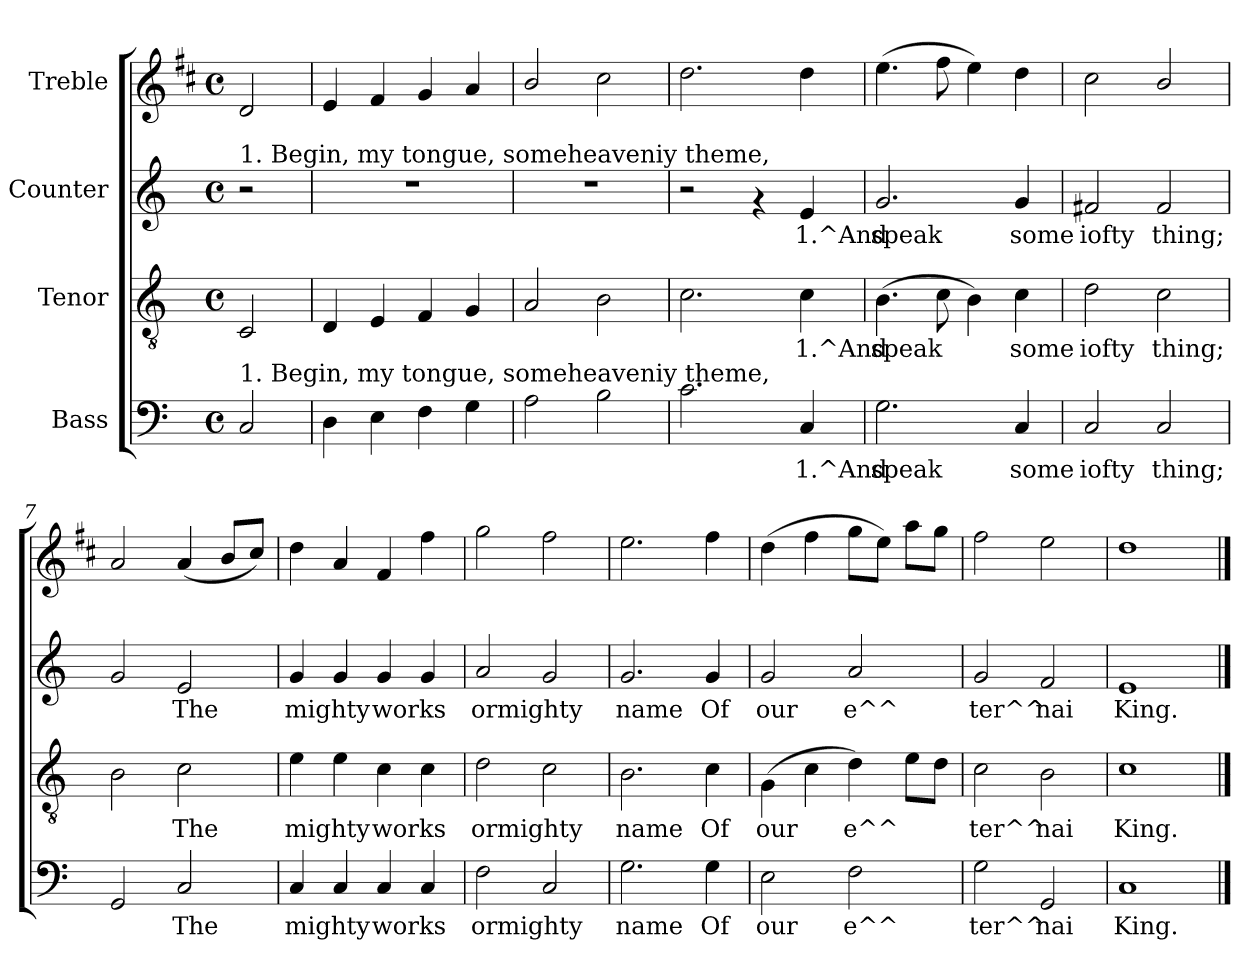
**kern	**text	**kern	**text	**kern	**text	**kern
*part4	*part4	*part3	*part3	*part2	*part2	*part1
*staff4	*staff4	*staff3	*staff3	*staff2	*staff2	*staff1
*I"Bass	*	*I"Tenor	*	*I"Counter	*	*I"Treble
!!LO:PB:g=z
*stria5	*	*stria5	*	*stria5	*	*stria5
*clefF4	*	*clefGv2	*	*clefG2	*	*clefG2
*	*	*	*	*	*	*ITrd1c2
*k[]	*	*k[]	*	*k[]	*	*k[]
*C:	*	*C:	*	*C:	*	*C:
*M4/4	*	*M4/4	*	*M4/4	*	*M4/4
*met(c)	*	*met(c)	*	*met(c)	*	*met(c)
=1	=1	=1	=1	=1	=1	=1
!	!	!	!	!LO:TX:a:t=1. Begin, my tongue, someheaveniy theme,	!	!
!LO:TX:a:t=1. Begin, my tongue, someheaveniy theme,	!	!	!	!	!	!
!	!LO:LY:a:rj	!	!LO:LY:b:rj	!	!	!
2C/	.	2C/	.	2r	.	2c/
=2	=2	=2	=2	=2	=2	=2
!	!LO:LY:a:rj	!	!LO:LY:b:rj	!	!	!
4D\	.	4D/	.	1r	.	4d/
!	!LO:LY:a:rj	!	!LO:LY:b:rj	!	!	!
4E\	.	4E/	.	.	.	4e/
!	!LO:LY:a:rj	!	!LO:LY:b:rj	!	!	!
4F\	.	4F/	.	.	.	4f/
!	!LO:LY:a:rj	!	!LO:LY:b:rj	!	!	!
4G\	.	4G/	.	.	.	4g/
=3	=3	=3	=3	=3	=3	=3
!	!LO:LY:a:rj	!	!LO:LY:b:rj	!	!	!
2A\	.	2A/	.	1r	.	2a/
!	!LO:LY:a:rj	!	!LO:LY:b:rj	!	!	!
2B\	.	2B\	.	.	.	2b\
=4	=4	=4	=4	=4	=4	=4
!	!LO:LY:a:rj	!	!LO:LY:b:rj	!	!	!
2.c\	.	2.c\	.	2r	.	2.cc\
.	.	.	.	4rf	.	.
!	!LO:LY:a:rj	!	!LO:LY:b:rj	!	!LO:LY:b:rj	!
4C/	1.^And	4c\	1.^And	4e/	1.^And	4cc\
=5	=5	=5	=5	=5	=5	=5
!	!LO:LY:a:rj	!	!LO:LY:b:rj	!	!LO:LY:b:rj	!
2.G\	speak	(>4.B\	speak	2.g/	speak	(>4.dd>\
!	!	!	!LO:LY:b:rj	!	!	!
.	.	8c\	.	.	.	8ee\
!	!	!	!LO:LY:b:rj	!	!	!
.	.	4B\)	.	.	.	4dd\)
!	!LO:LY:a:rj	!	!LO:LY:b:rj	!	!LO:LY:b:rj	!
4C/	some	4c\	some	4g/	some	4cc\
=6	=6	=6	=6	=6	=6	=6
!	!LO:LY:a:rj	!	!LO:LY:b:rj	!	!LO:LY:b:rj	!
2C/	iofty	2d\	iofty	2f#X/	iofty	2b\
!	!LO:LY:a:rj	!	!LO:LY:b:rj	!	!LO:LY:b:rj	!
2C/	thing;	2c\	thing;	2f#/	thing;	2a/
=7	=7	=7	=7	=7	=7	=7
!	!LO:LY:a:rj	!	!LO:LY:b:rj	!	!LO:LY:b:rj	!
2GG/	.	2B\	.	2g/	.	2g/
!	!LO:LY:a:rj	!	!LO:LY:b:rj	!	!LO:LY:b:rj	!
2C/	The	2c\	The	2e/	The	(<4g/
.	.	.	.	.	.	8a/L
.	.	.	.	.	.	8b/J)
!!LO:LB:g=z
=8	=8	=8	=8	=8	=8	=8
!	!LO:LY:a:rj	!	!LO:LY:b:rj	!	!LO:LY:b:rj	!
4C/	mighty	4e\	mighty	4g/	mighty	4cc\
!	!LO:LY:a:rj	!	!LO:LY:b:rj	!	!LO:LY:b:rj	!
4C/	.	4e\	.	4g/	.	4g/
!	!LO:LY:a:rj	!	!LO:LY:b:rj	!	!LO:LY:b:rj	!
4C/	works	4c\	works	4g/	works	4e/
!	!LO:LY:a:rj	!	!LO:LY:b:rj	!	!LO:LY:b:rj	!
4C/	.	4c\	.	4g/	.	4ee\
=9	=9	=9	=9	=9	=9	=9
!	!LO:LY:a:rj	!	!LO:LY:b:rj	!	!LO:LY:b:rj	!
2F\	ormighty	2d\	ormighty	2a/	ormighty	2ff\
!	!LO:LY:a:rj	!	!LO:LY:b:rj	!	!LO:LY:b:rj	!
2C/	.	2c\	.	2g/	.	2ee\
=10	=10	=10	=10	=10	=10	=10
!	!LO:LY:a:rj	!	!LO:LY:b:rj	!	!LO:LY:b:rj	!
2.G\	name	2.B\	name	2.g/	name	2.dd>\
!	!LO:LY:a:rj	!	!LO:LY:b:rj	!	!LO:LY:b:rj	!
4G\	Of	4c\	Of	4g/	Of	4ee\
=11	=11	=11	=11	=11	=11	=11
!	!LO:LY:a:rj	!	!LO:LY:b:rj	!	!LO:LY:b:rj	!
2E\	our	(>4G\	our	2g/	our	(>4cc\
!	!	!	!LO:LY:b:rj	!	!	!
.	.	4c\	.	.	.	4ee\
!	!LO:LY:a:rj	!	!LO:LY:b:rj	!	!LO:LY:b:rj	!
2F\	e^^	4d\)	e^^	2a/	e^^	8ff\L
.	.	.	.	.	.	8dd\J)
!	!	!	!LO:LY:b:rj	!	!	!
.	.	8e\L	.	.	.	8gg\L
!	!	!	!LO:LY:b:rj	!	!	!
.	.	8d\J	.	.	.	8ff\J
=12	=12	=12	=12	=12	=12	=12
!	!LO:LY:a:rj	!	!LO:LY:b:rj	!	!LO:LY:b:rj	!
2G\	ter^^	2c\	ter^^	2g/	ter^^	2ee\
!	!LO:LY:a:rj	!	!LO:LY:b:rj	!	!LO:LY:b:rj	!
2GG/	nai	2B\	nai	2f/	nai	2dd\
=13	=13	=13	=13	=13	=13	=13
!	!LO:LY:a:rj	!	!LO:LY:b:rj	!	!LO:LY:b:rj	!
1C	King.	1c	King.	1e	King.	1cc
==	==	==	==	==	==	==
*-	*-	*-	*-	*-	*-	*-
